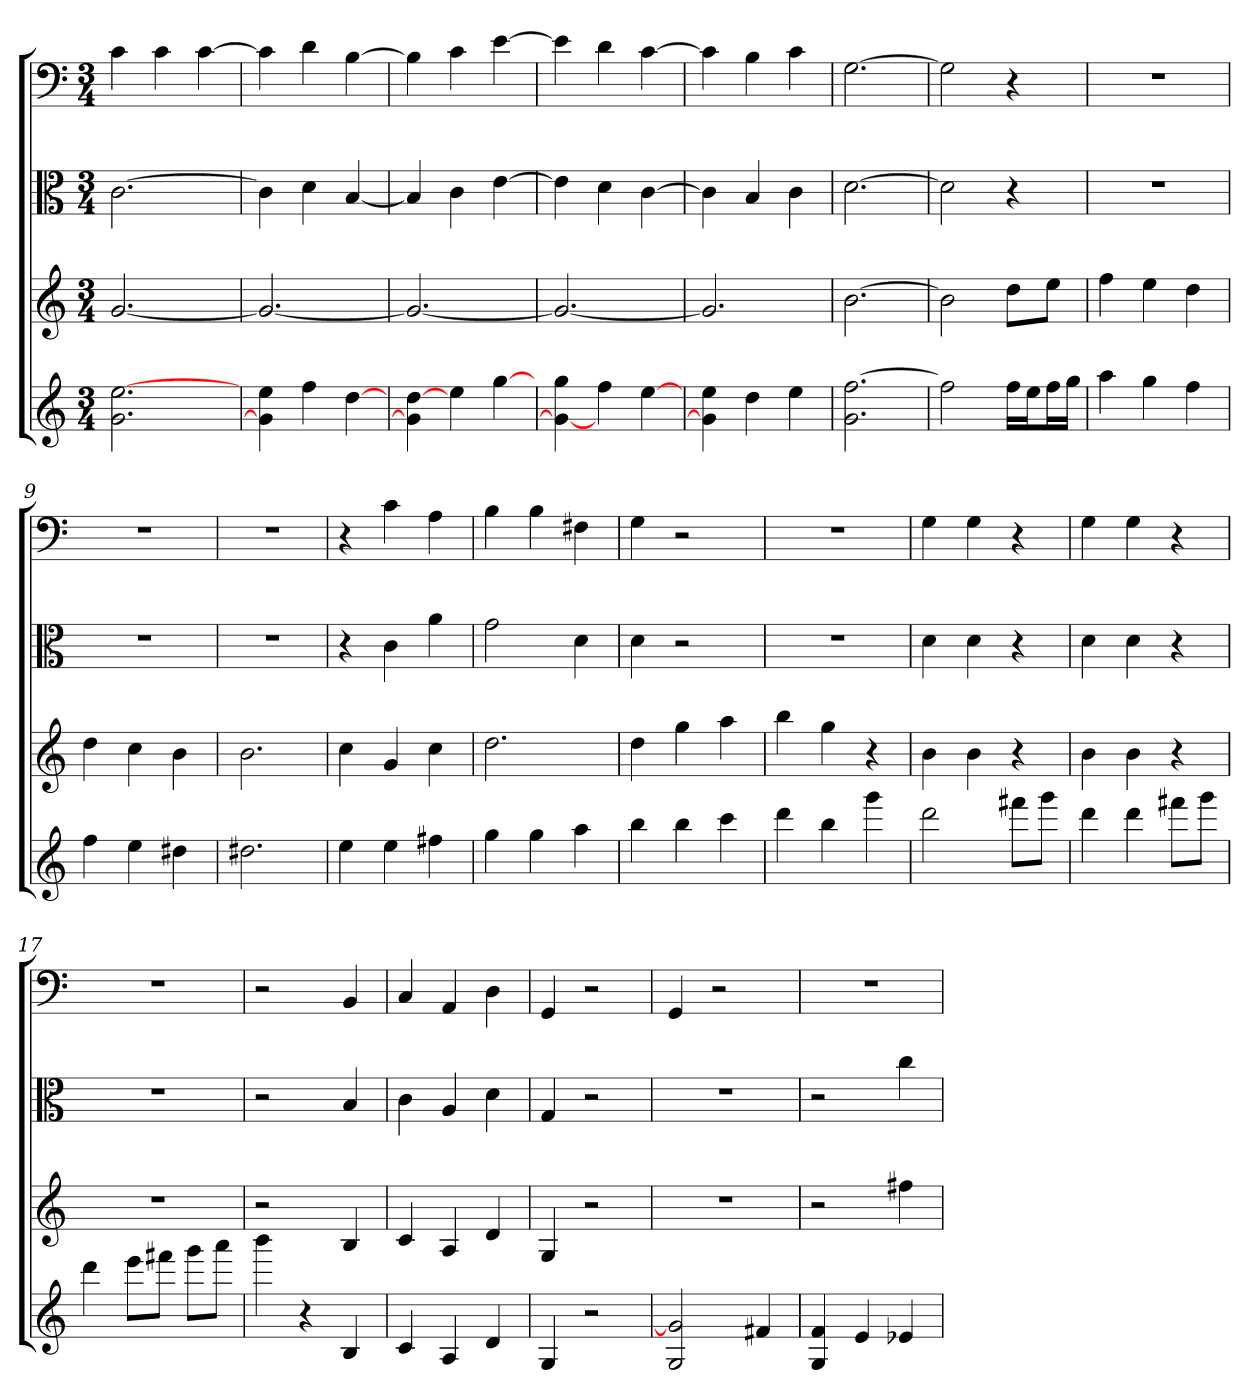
**kern	**kern	**kern	**kern
*part4	*part3	*part2	*part1
*staff4	*staff3	*staff2	*staff1
*	*	*clefC3	*clefF4
*k[]	*k[]	*k[]	*k[]
*C:	*C:	*C:	*C:
*M3/4	*M3/4	*M3/4	*M3/4
=1	=1	=1	=1
2.g [2.ee	[2.g	[2.c	4c
.	.	.	4c
.	.	.	[4c
=2	=2	=2	=2
4g] 4ee	2.g_	4c]	4c]
4ff	.	4d	4d
[4dd	.	[4B	[4B
=3	=3	=3	=3
4g] [4dd	2.g_	4B]	4B]
4ee	.	4c	4c
[4gg	.	[4e	[4e
=4	=4	=4	=4
4g_ 4gg	2.g_	4e]	4e]
4ff	.	4d	4d
[4ee	.	[4c	[4c
=5	=5	=5	=5
4g] 4ee	2.g]	4c]	4c]
4dd	.	4B	4B
4ee	.	4c	4c
=6	=6	=6	=6
2.g [2.ff	[2.b	[2.d	[2.G
=7	=7	=7	=7
2ff]	2b]	2d]	2G]
16ffLL	8ddL	4r	4r
16eeJ	.	.	.
16ffL	8eeJ	.	.
16ggJJ	.	.	.
=8	=8	=8	=8
4aa	4ff	2.r	2.r
4gg	4ee	.	.
4ff	4dd	.	.
=9	=9	=9	=9
4ff	4dd	2.r	2.r
4ee	4cc	.	.
4dd#X	4b	.	.
=10	=10	=10	=10
2.dd#X	2.b	2.r	2.r
=11	=11	=11	=11
4ee	4cc	4r	4r
4ee	4g	4c	4c
4ff#X	4cc	4a	4A
=12	=12	=12	=12
4gg	2.dd	2g	4B
4gg	.	.	4B
4aa	.	4d	4F#X
=13	=13	=13	=13
4bb	4dd	4d	4G
4bb	4gg	2r	2r
4ccc	4aa	.	.
=14	=14	=14	=14
4ddd	4bb	2.r	2.r
4bb	4gg	.	.
4ggg	4r	.	.
=15	=15	=15	=15
2ddd	4b	4d	4G
.	4b	4d	4G
8fff#XL	4r	4r	4r
8gggJ	.	.	.
=16	=16	=16	=16
4ddd	4b	4d	4G
4ddd	4b	4d	4G
8fff#XL	4r	4r	4r
8gggJ	.	.	.
=17	=17	=17	=17
4ddd	2.r	2.r	2.r
8eeeL	.	.	.
8fff#XJ	.	.	.
8gggL	.	.	.
8aaaJ	.	.	.
=18	=18	=18	=18
4bbb	2r	2r	2r
4r	.	.	.
4B	4B	4B	4BB
=19	=19	=19	=19
4c	4c	4c	4C
4A	4A	4A	4AA
4d	4d	4d	4D
=20	=20	=20	=20
4G	4G	4G	4GG
2r	2r	2r	2r
=21	=21	=21	=21
2G 2g]	2.r	2.r	4GG
.	.	.	2r
4f#X	.	.	.
=22	=22	=22	=22
4G 4f	2r	2r	2.r
4e	.	.	.
4e-X	4ff#X	4cc	.
=	=	=	=
*-	*-	*-	*-
